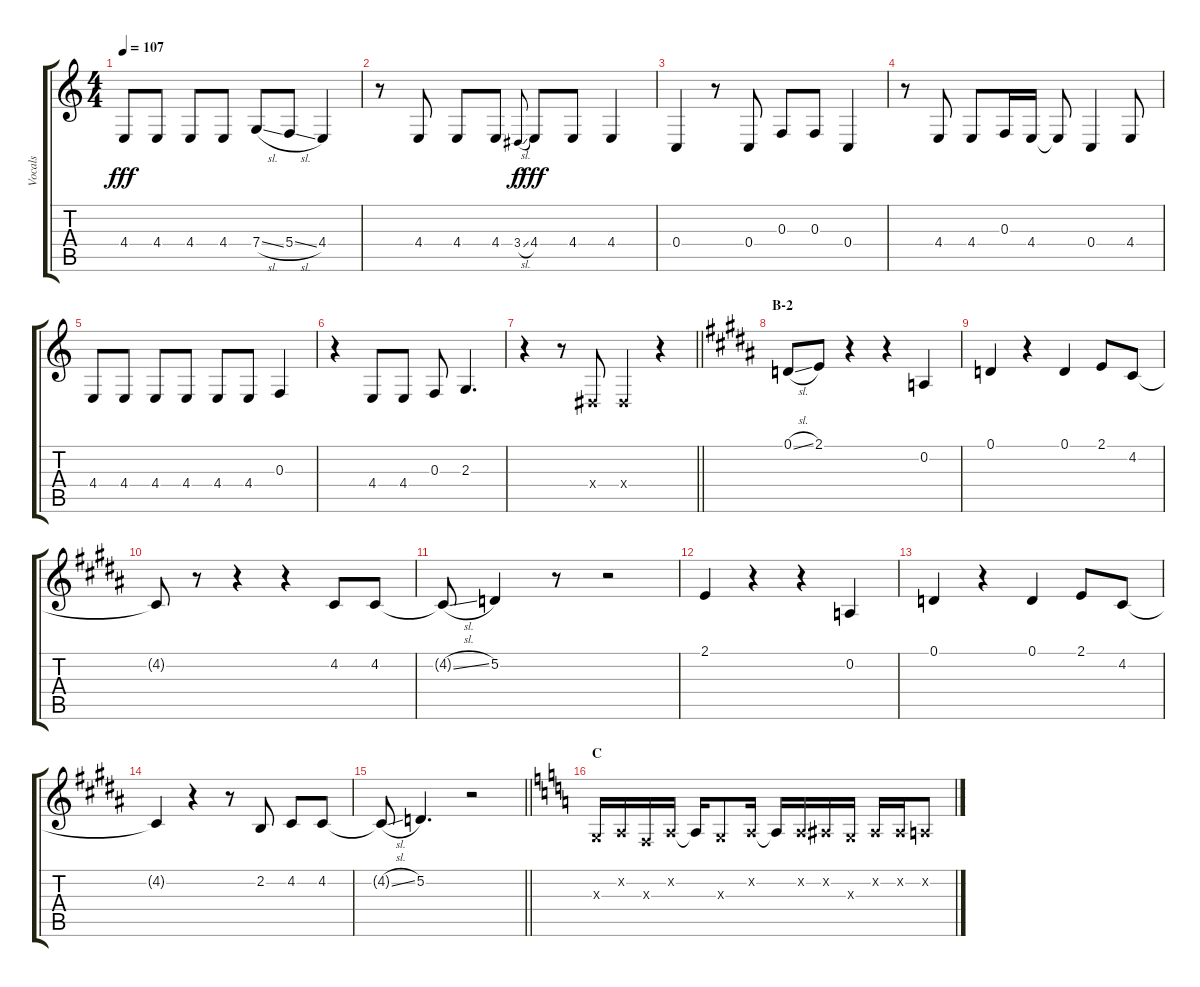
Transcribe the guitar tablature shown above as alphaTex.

\track ("Vocals" "Vocals") {instrument voiceoohs}
\staff {score tabs}
\tuning (D4 A3 F3 C3 G2 D2) {hide}
\ts (4 4)
\tempo 107
\clef g2
\ks c
4.4.8{dy fff} 4.4.8 4.4.8 4.4.8 7.4{sl}.8 5.4{sl}.8 4.4.4 |
r.8 4.4.8 4.4.8 4.4.8 3.4{sl}.8{gr onbeat dy f} 4.4.8{dy fff} 4.4.8 4.4.4 |
0.4.4 r.8 0.4.8 0.3.8 0.3.8 0.4.4 |
r.8 4.4.8 4.4.8 0.3.16 4.4.16 4.4{t}.8 0.4.4 4.4.8 |
4.4.8 4.4.8 4.4.8 4.4.8 4.4.8 4.4.8 0.3.4 |
r.4 4.4.8 4.4.8 0.3.8 2.3.4{d} |
\barLineRight lightlight
r.4 r.8 3.4{x}.8 3.4{x}.4 r.4 |
\section ("" "B-2")
\ks b
0.1{sl}.8 2.1.8 r.4 r.4 0.2.4 |
0.1.4 r.4 0.1.4 2.1.8 4.2.8 |
4.2{t}.8 r.8 r.4 r.4 4.2.8 4.2.8 |
4.2{sl t}.8 5.2.4 r.8 r.2 |
2.1.4 r.4 r.4 0.2.4 |
0.1.4 r.4 0.1.4 2.1.8 4.2.8 |
4.2{t}.4 r.4 r.8 2.2.8 4.2.8 4.2.8 |
\barLineRight lightlight
4.2{sl t}.8 5.2.4{d} r.2 |
\section ("" "C")
\ks c
2.3{x}.16 0.2{x}.16 0.3{x}.16 0.2{x}.16 0.2{t}.16 2.3{x}.8 0.2{x}.16 0.2{t}.16 0.2{x}.16 1.2{x}.16 2.3{x}.16 1.2{x}.16 1.2{x}.16 0.2{x}.8
